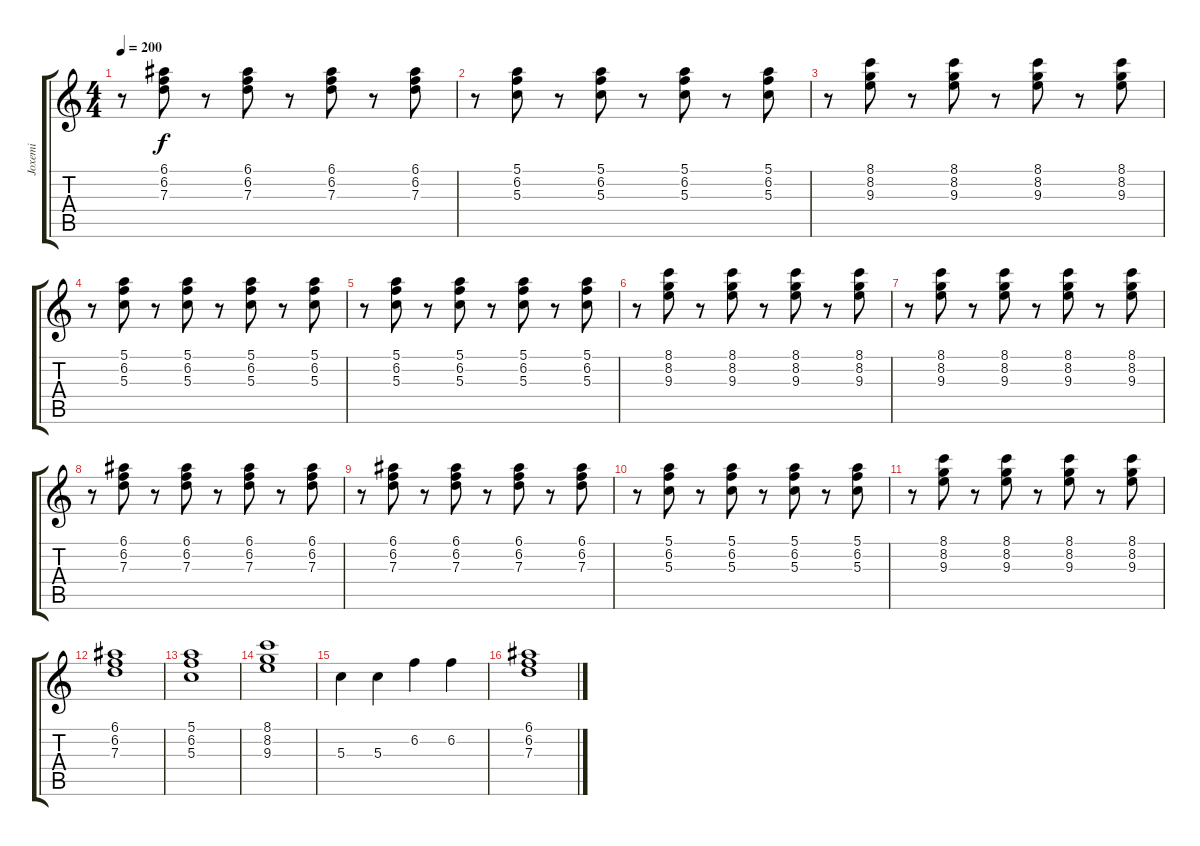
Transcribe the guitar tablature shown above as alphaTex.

\track ("Joxemi" "Joxemi") {instrument electricguitarjazz}
\staff {score tabs}
\tuning (E4 B3 G3 D3 A2 E2) {hide}
\ts (4 4)
\tempo 200
\clef g2
\ks c
r.8{dy f} (6.1 6.2 7.3).8 r.8 (6.1 6.2 7.3).8 r.8 (6.1 6.2 7.3).8 r.8 (6.1 6.2 7.3).8 |
r.8 (5.1 6.2 5.3).8 r.8 (5.1 6.2 5.3).8 r.8 (5.1 6.2 5.3).8 r.8 (5.1 6.2 5.3).8 |
r.8 (8.1 8.2 9.3).8 r.8 (8.1 8.2 9.3).8 r.8 (8.1 8.2 9.3).8 r.8 (8.1 8.2 9.3).8 |
r.8 (5.1 6.2 5.3).8 r.8 (5.1 6.2 5.3).8 r.8 (5.1 6.2 5.3).8 r.8 (5.1 6.2 5.3).8 |
r.8 (5.1 6.2 5.3).8 r.8 (5.1 6.2 5.3).8 r.8 (5.1 6.2 5.3).8 r.8 (5.1 6.2 5.3).8 |
r.8 (8.1 8.2 9.3).8 r.8 (8.1 8.2 9.3).8 r.8 (8.1 8.2 9.3).8 r.8 (8.1 8.2 9.3).8 |
r.8 (8.1 8.2 9.3).8 r.8 (8.1 8.2 9.3).8 r.8 (8.1 8.2 9.3).8 r.8 (8.1 8.2 9.3).8 |
r.8 (6.1 6.2 7.3).8 r.8 (6.1 6.2 7.3).8 r.8 (6.1 6.2 7.3).8 r.8 (6.1 6.2 7.3).8 |
r.8 (6.1 6.2 7.3).8 r.8 (6.1 6.2 7.3).8 r.8 (6.1 6.2 7.3).8 r.8 (6.1 6.2 7.3).8 |
r.8 (5.1 6.2 5.3).8 r.8 (5.1 6.2 5.3).8 r.8 (5.1 6.2 5.3).8 r.8 (5.1 6.2 5.3).8 |
r.8 (8.1 8.2 9.3).8 r.8 (8.1 8.2 9.3).8 r.8 (8.1 8.2 9.3).8 r.8 (8.1 8.2 9.3).8 |
(6.1 6.2 7.3).1{volume 4 instrument distortionguitar} |
(5.1 6.2 5.3).1{instrument distortionguitar} |
(8.1 8.2 9.3).1{instrument distortionguitar} |
5.3.4{instrument distortionguitar} 5.3.4 6.2.4 6.2.4 |
(6.1 6.2 7.3).1{instrument distortionguitar}
